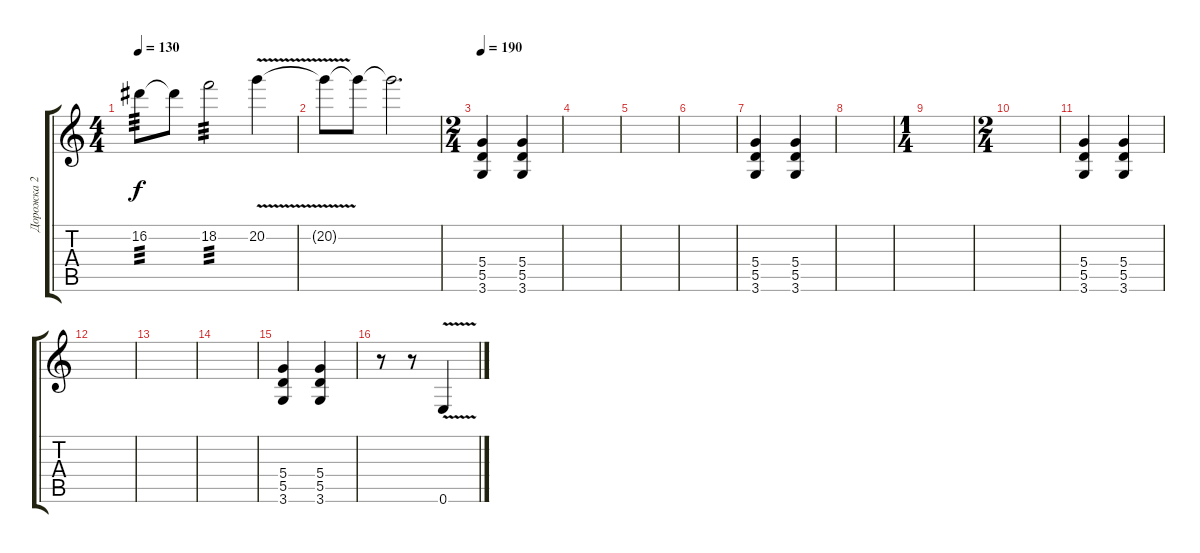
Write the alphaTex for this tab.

\track ("Дорожка 2" "Дорожка 2") {instrument distortionguitar}
\staff {score tabs}
\tuning (E4 B3 G3 D3 A2 E2) {hide}
\ts (4 4)
\tempo 130
\clef g2
\ks c
16.2.8{tp 3 dy f} 16.2{t}.8 18.2.2{tp 3} 20.2{v}.4 |
20.2{t}.8 20.2{t}.8 20.2{t}.2{d} |
\ts (2 4)
\tempo 190
(5.4 5.5 3.6).4 (5.4 5.5 3.6).4 |
|
|
|
(5.4 5.5 3.6).4 (5.4 5.5 3.6).4 |
|
\ts (1 4)
|
\ts (2 4)
|
(5.4 5.5 3.6).4 (5.4 5.5 3.6).4 |
|
|
|
(5.4 5.5 3.6).4 (5.4 5.5 3.6).4 |
r.8 r.8 0.6{v}.4
